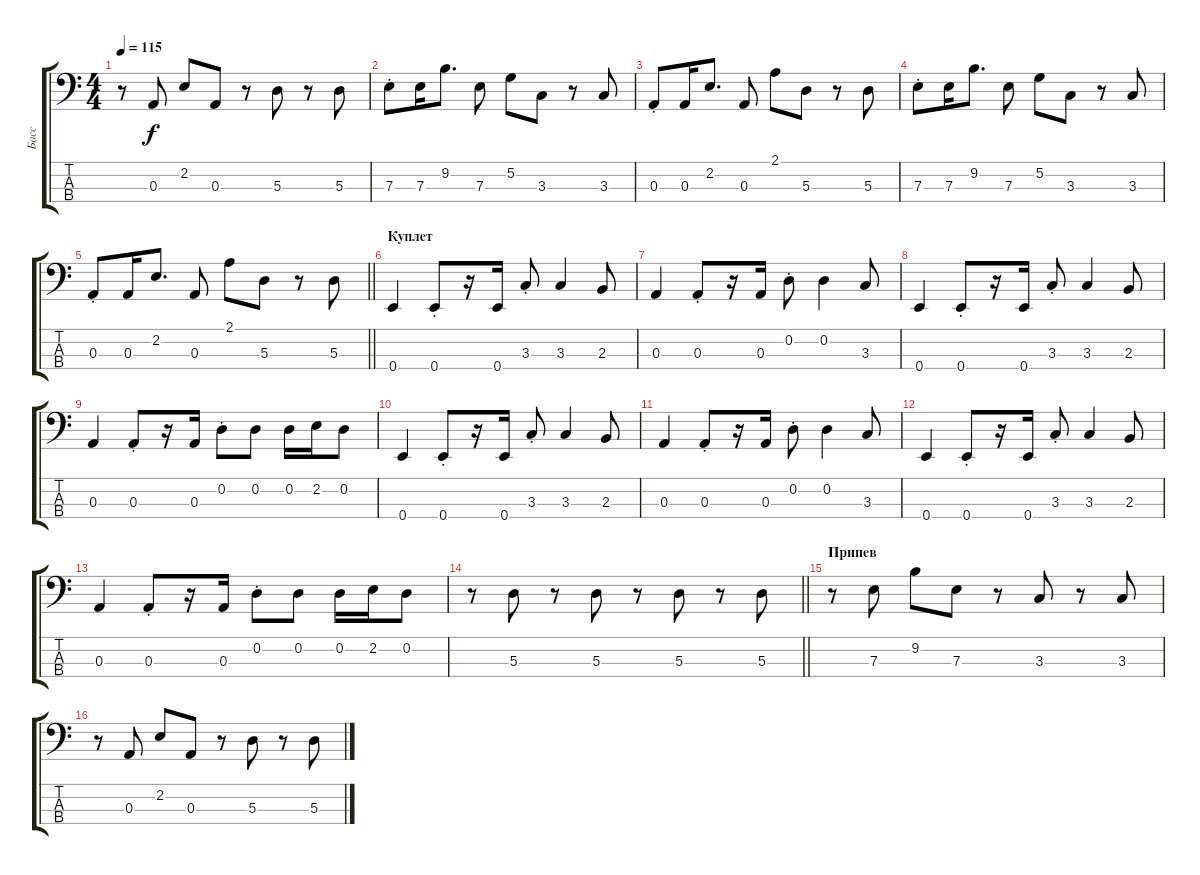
\track ("Басс" "Басс") {instrument synthbass2}
\staff {score tabs}
\tuning (G2 D2 A1 E1) {hide}
\ts (4 4)
\tempo 115
\clef f4
\ks c
r.8{dy f} 0.3.8 2.2.8 0.3.8 r.8 5.3.8 r.8 5.3.8 |
7.3{st}.8 7.3.16 9.2.8{d} 7.3.8 5.2.8 3.3.8 r.8 3.3.8 |
0.3{st}.8 0.3.16 2.2.8{d} 0.3.8 2.1.8 5.3.8 r.8 5.3.8 |
7.3{st}.8 7.3.16 9.2.8{d} 7.3.8 5.2.8 3.3.8 r.8 3.3.8 |
\barLineRight lightlight
0.3{st}.8 0.3.16 2.2.8{d} 0.3.8 2.1.8 5.3.8 r.8 5.3.8 |
\section ("" "Куплет")
0.4.4 0.4{st}.8 r.16 0.4.16 3.3{st}.8 3.3.4 2.3.8 |
0.3.4 0.3{st}.8 r.16 0.3.16 0.2{st}.8 0.2.4 3.3.8 |
0.4.4 0.4{st}.8 r.16 0.4.16 3.3{st}.8 3.3.4 2.3.8 |
0.3.4 0.3{st}.8 r.16 0.3.16 0.2{st}.8 0.2.8 0.2.16 2.2.16 0.2.8 |
0.4.4 0.4{st}.8 r.16 0.4.16 3.3{st}.8 3.3.4 2.3.8 |
0.3.4 0.3{st}.8 r.16 0.3.16 0.2{st}.8 0.2.4 3.3.8 |
0.4.4 0.4{st}.8 r.16 0.4.16 3.3{st}.8 3.3.4 2.3.8 |
0.3.4 0.3{st}.8 r.16 0.3.16 0.2{st}.8 0.2.8 0.2.16 2.2.16 0.2.8 |
\barLineRight lightlight
r.8 5.3.8 r.8 5.3.8 r.8 5.3.8 r.8 5.3.8 |
\section ("" "Припев")
r.8 7.3.8 9.2.8 7.3.8 r.8 3.3.8 r.8 3.3.8 |
r.8 0.3.8 2.2.8 0.3.8 r.8 5.3.8 r.8 5.3.8
